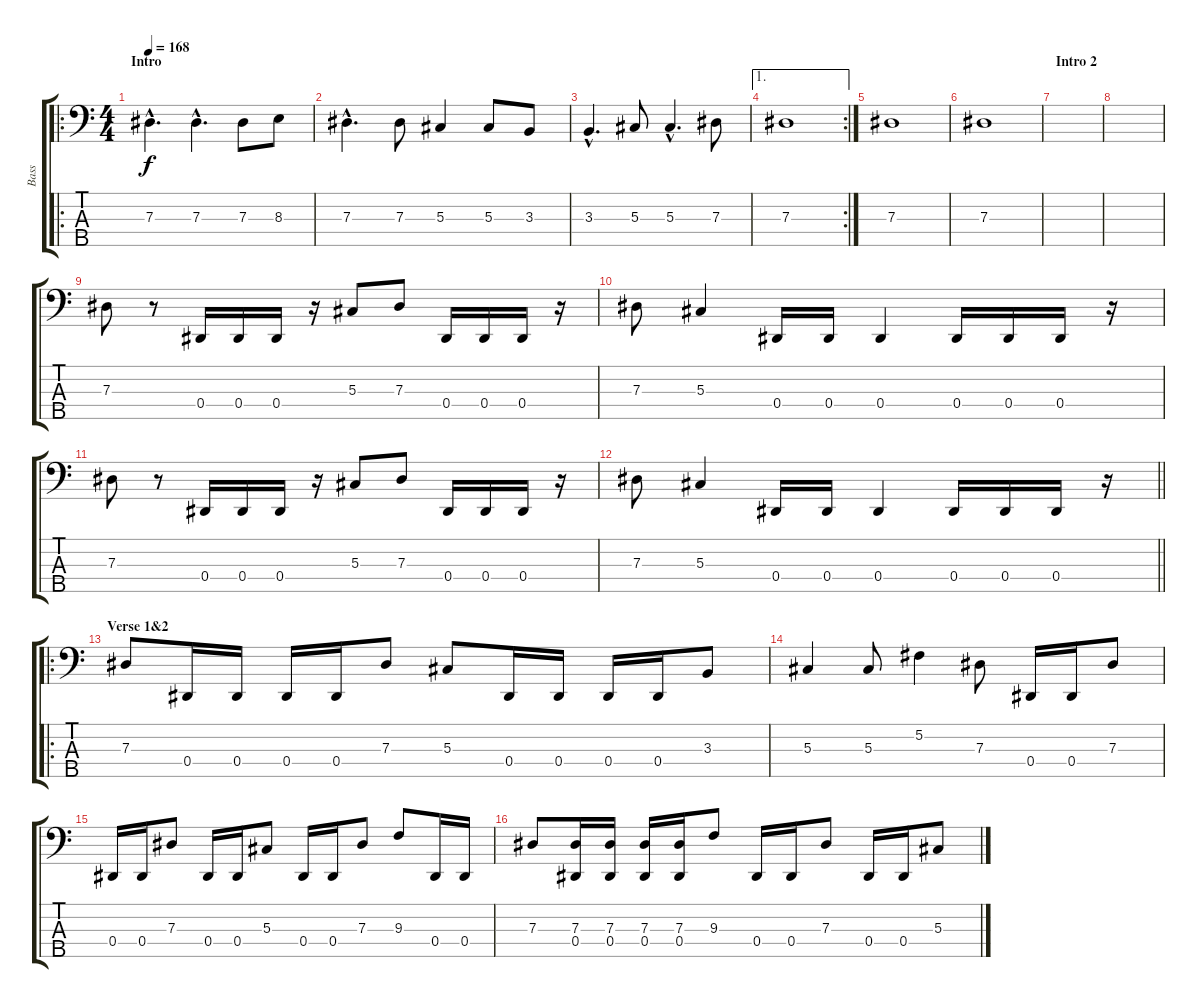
\track ("Bass" "Bass") {instrument electricbassfinger}
\staff {score tabs}
\tuning (Gb2 Db2 Ab1 Eb1 Bb0) {hide}
\ro
\ts (4 4)
\section ("" "Intro")
\tempo 168
\clef f4
\ks c
7.3{hac}.4{d dy f instrument electricbassfinger} 7.3{hac}.4{d} 7.3.8 8.3.8 |
7.3{hac}.4{d} 7.3.8 5.3.4 5.3.8 3.3.8 |
3.3{hac}.4{d} 5.3.8 5.3{hac}.4{d} 7.3.8 |
\ae 1
\rc 2
7.3.1 |
7.3.1 |
7.3.1 |
\section ("" "Intro 2")
|
|
7.3.8 r.8 0.4.16 0.4.16 0.4.16 r.16 5.3.8 7.3.8 0.4.16 0.4.16 0.4.16 r.16 |
7.3.8 5.3.4 0.4.16 0.4.16 0.4.4 0.4.16 0.4.16 0.4.16 r.16 |
7.3.8 r.8 0.4.16 0.4.16 0.4.16 r.16 5.3.8 7.3.8 0.4.16 0.4.16 0.4.16 r.16 |
\barLineRight lightlight
7.3.8 5.3.4 0.4.16 0.4.16 0.4.4 0.4.16 0.4.16 0.4.16 r.16 |
\ro
\section ("" "Verse 1&2")
7.3.8 0.4.16 0.4.16 0.4.16 0.4.16 7.3.8 5.3.8 0.4.16 0.4.16 0.4.16 0.4.16 3.3.8 |
5.3.4 5.3.8 5.2.4 7.3.8 0.4.16 0.4.16 7.3.8 |
0.4.16 0.4.16 7.3.8 0.4.16 0.4.16 5.3.8 0.4.16 0.4.16 7.3.8 9.3.8 0.4.16 0.4.16 |
7.3.8 (7.3 0.4).16 (7.3 0.4).16 (7.3 0.4).16 (7.3 0.4).16 9.3.8 0.4.16 0.4.16 7.3.8 0.4.16 0.4.16 5.3.8
